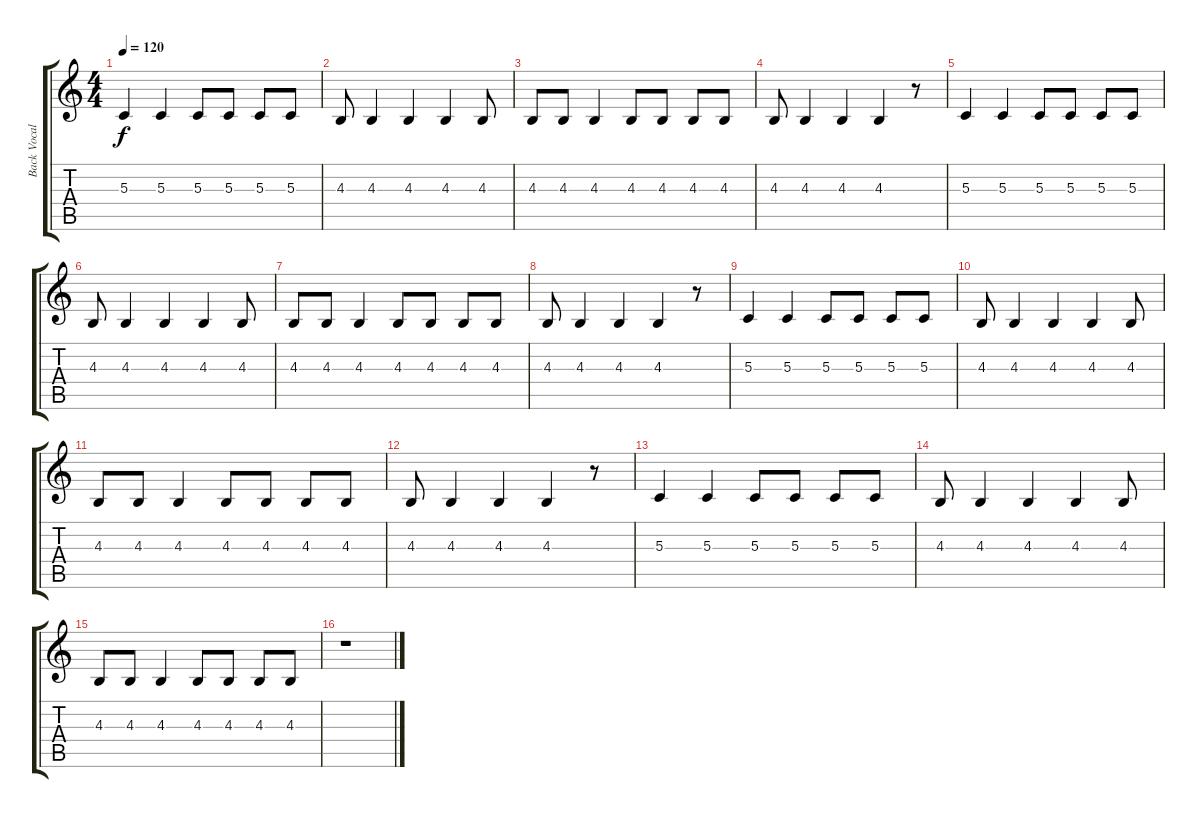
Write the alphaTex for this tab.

\track ("Back Vocals" "Back Vocal") {instrument synthvoice}
\staff {score tabs}
\tuning (E4 B3 G3 D3 A2 E2) {hide}
\ts (4 4)
\tempo 120
\clef g2
\ks c
5.3.4{dy f} 5.3.4 5.3.8 5.3.8 5.3.8 5.3.8 |
4.3.8 4.3.4 4.3.4 4.3.4 4.3.8 |
4.3.8 4.3.8 4.3.4 4.3.8 4.3.8 4.3.8 4.3.8 |
4.3.8 4.3.4 4.3.4 4.3.4 r.8 |
5.3.4 5.3.4 5.3.8 5.3.8 5.3.8 5.3.8 |
4.3.8 4.3.4 4.3.4 4.3.4 4.3.8 |
4.3.8 4.3.8 4.3.4 4.3.8 4.3.8 4.3.8 4.3.8 |
4.3.8 4.3.4 4.3.4 4.3.4 r.8 |
5.3.4 5.3.4 5.3.8 5.3.8 5.3.8 5.3.8 |
4.3.8 4.3.4 4.3.4 4.3.4 4.3.8 |
4.3.8 4.3.8 4.3.4 4.3.8 4.3.8 4.3.8 4.3.8 |
4.3.8 4.3.4 4.3.4 4.3.4 r.8 |
5.3.4 5.3.4 5.3.8 5.3.8 5.3.8 5.3.8 |
4.3.8 4.3.4 4.3.4 4.3.4 4.3.8 |
4.3.8 4.3.8 4.3.4 4.3.8 4.3.8 4.3.8 4.3.8 |
r.1
